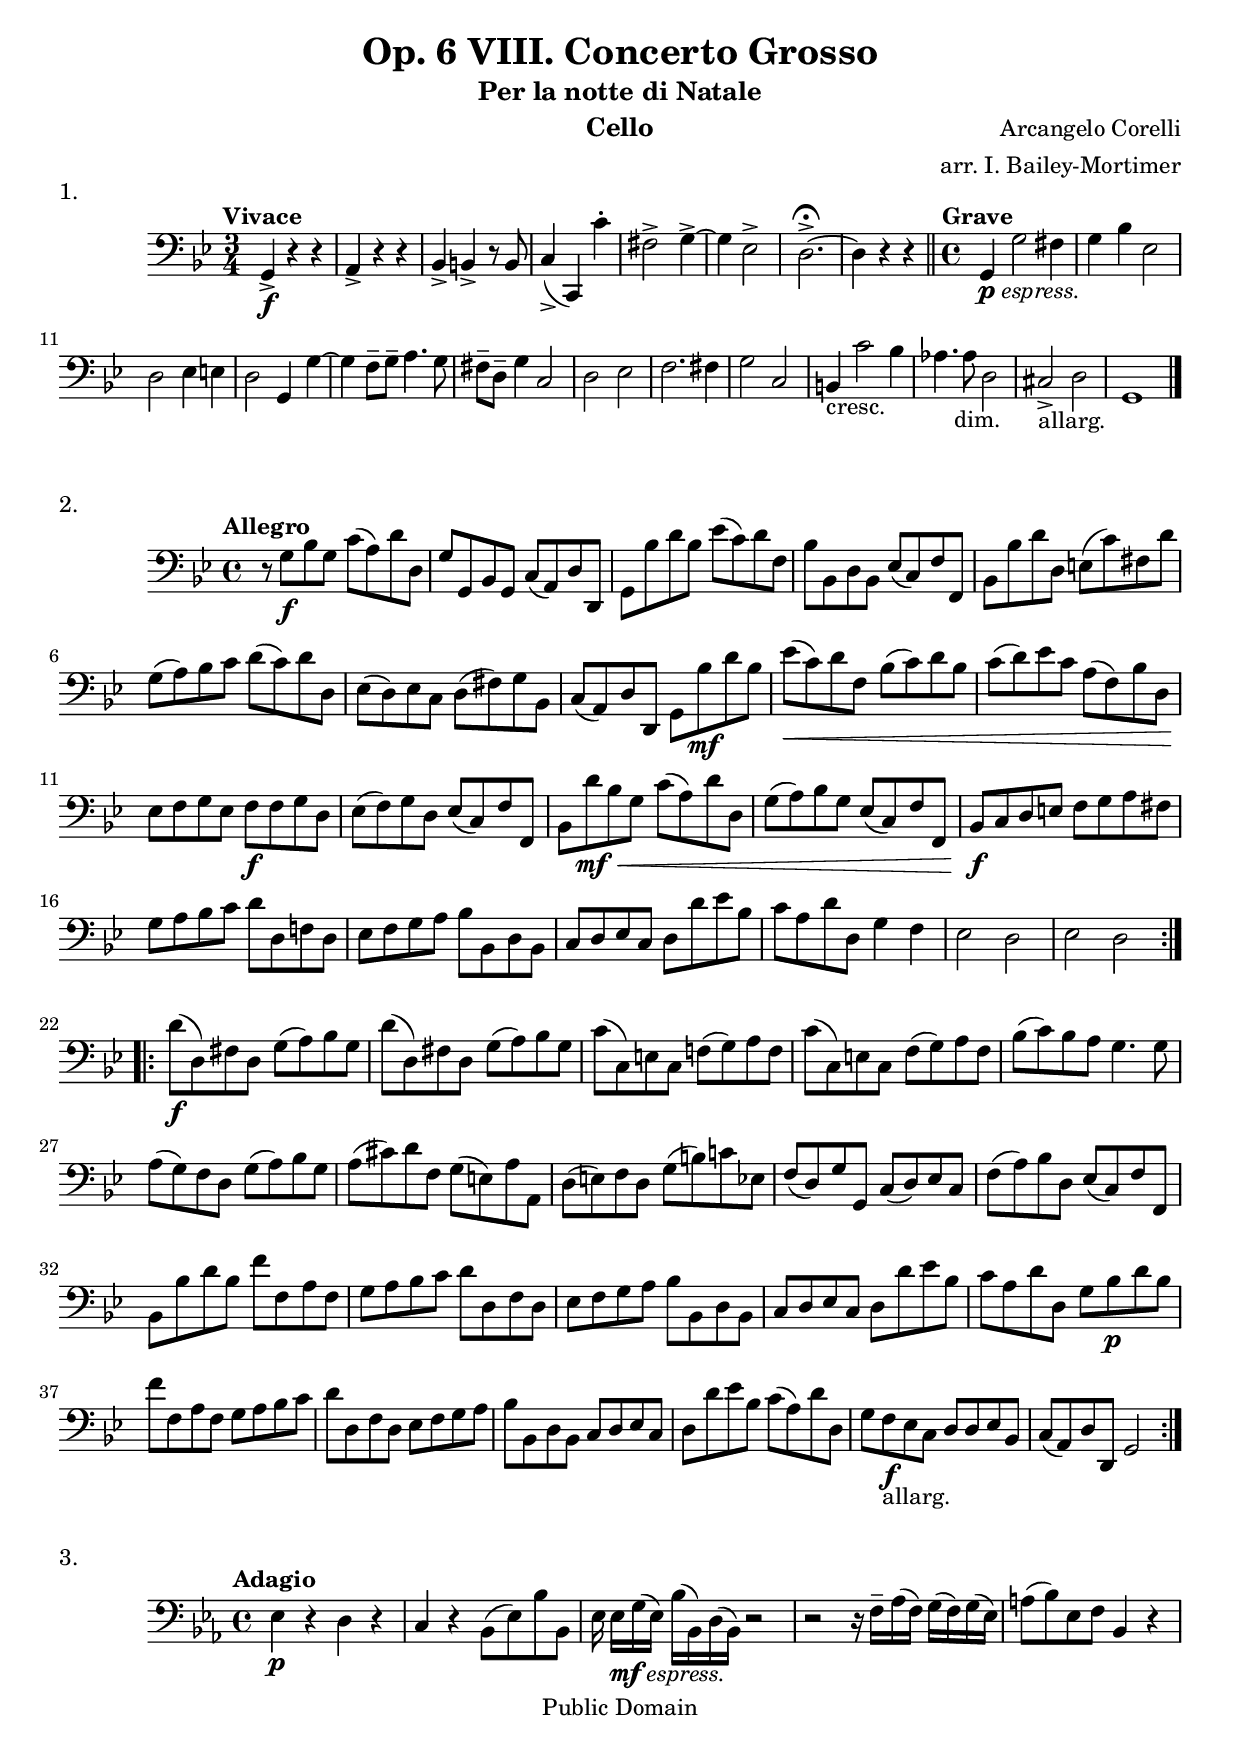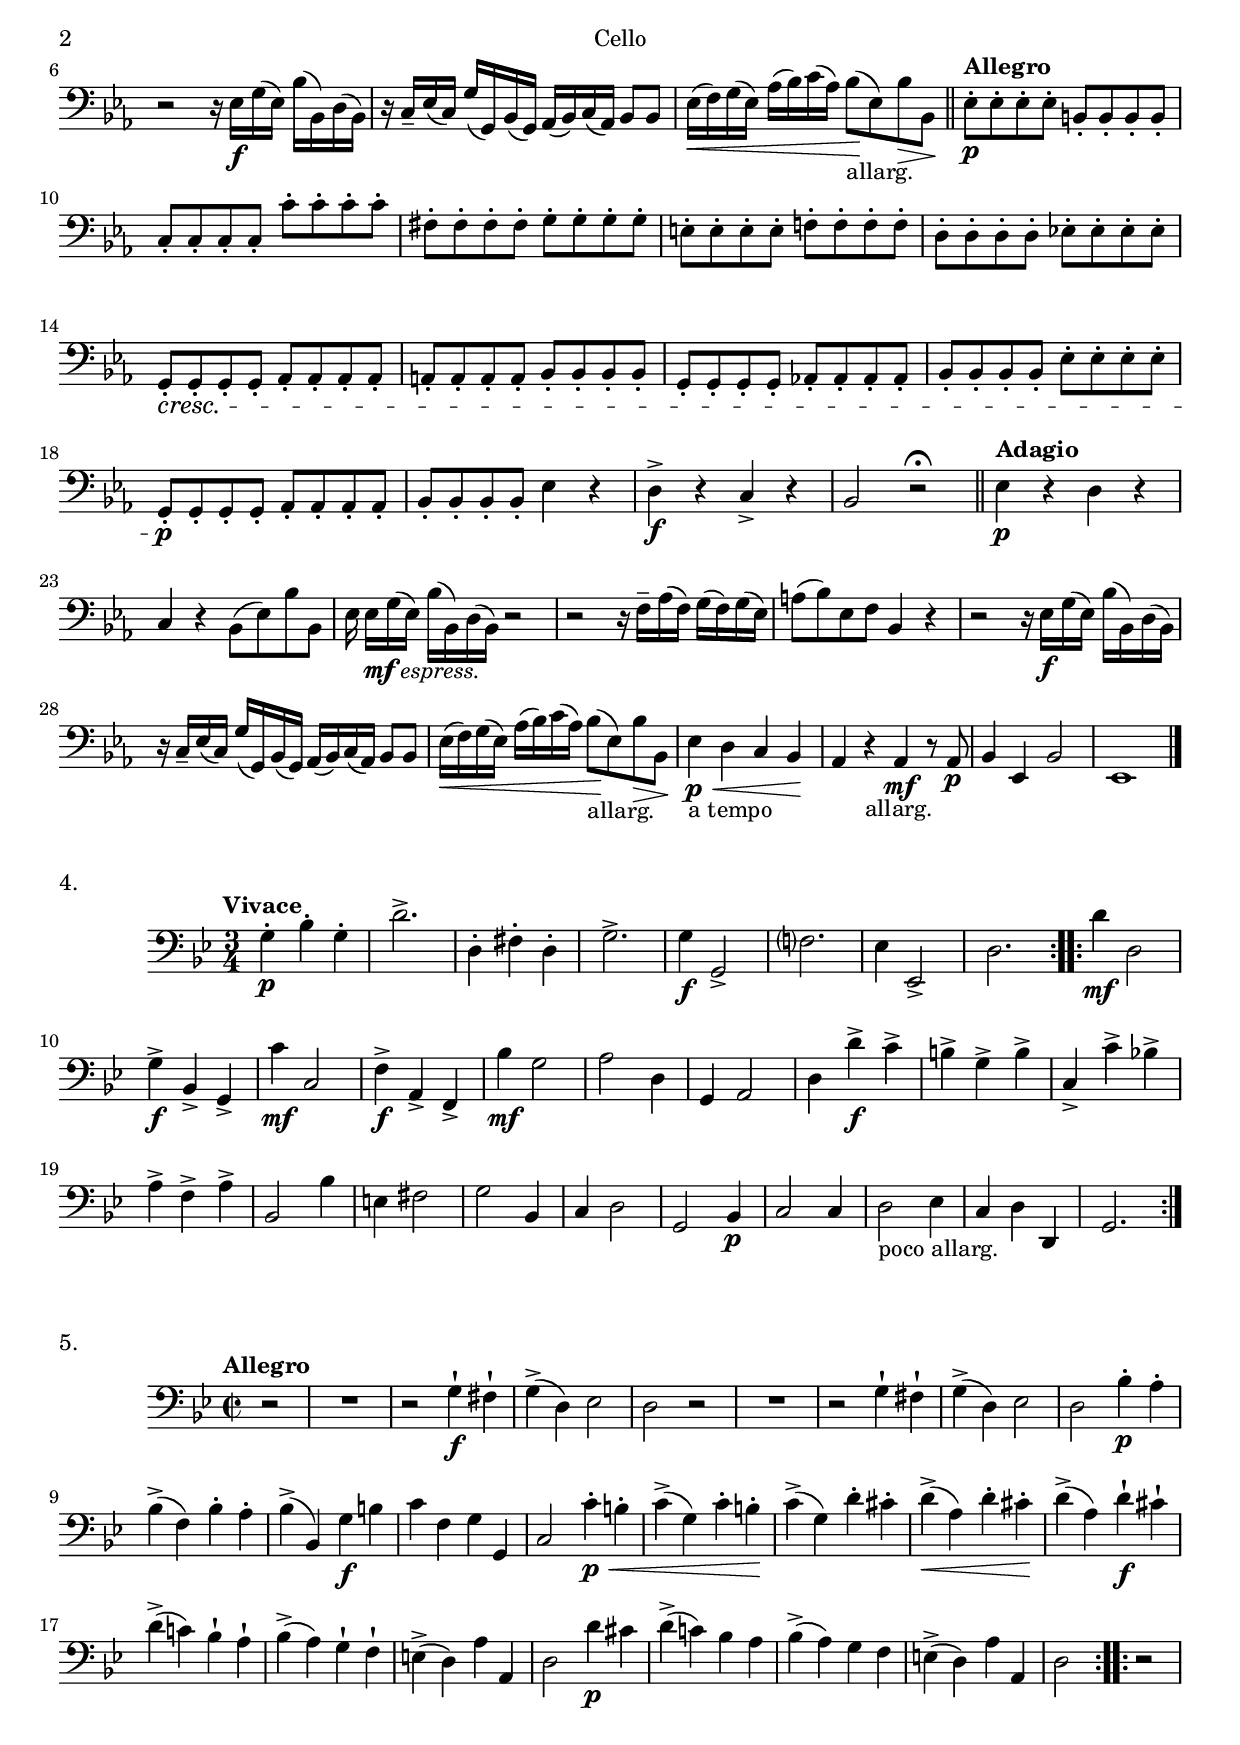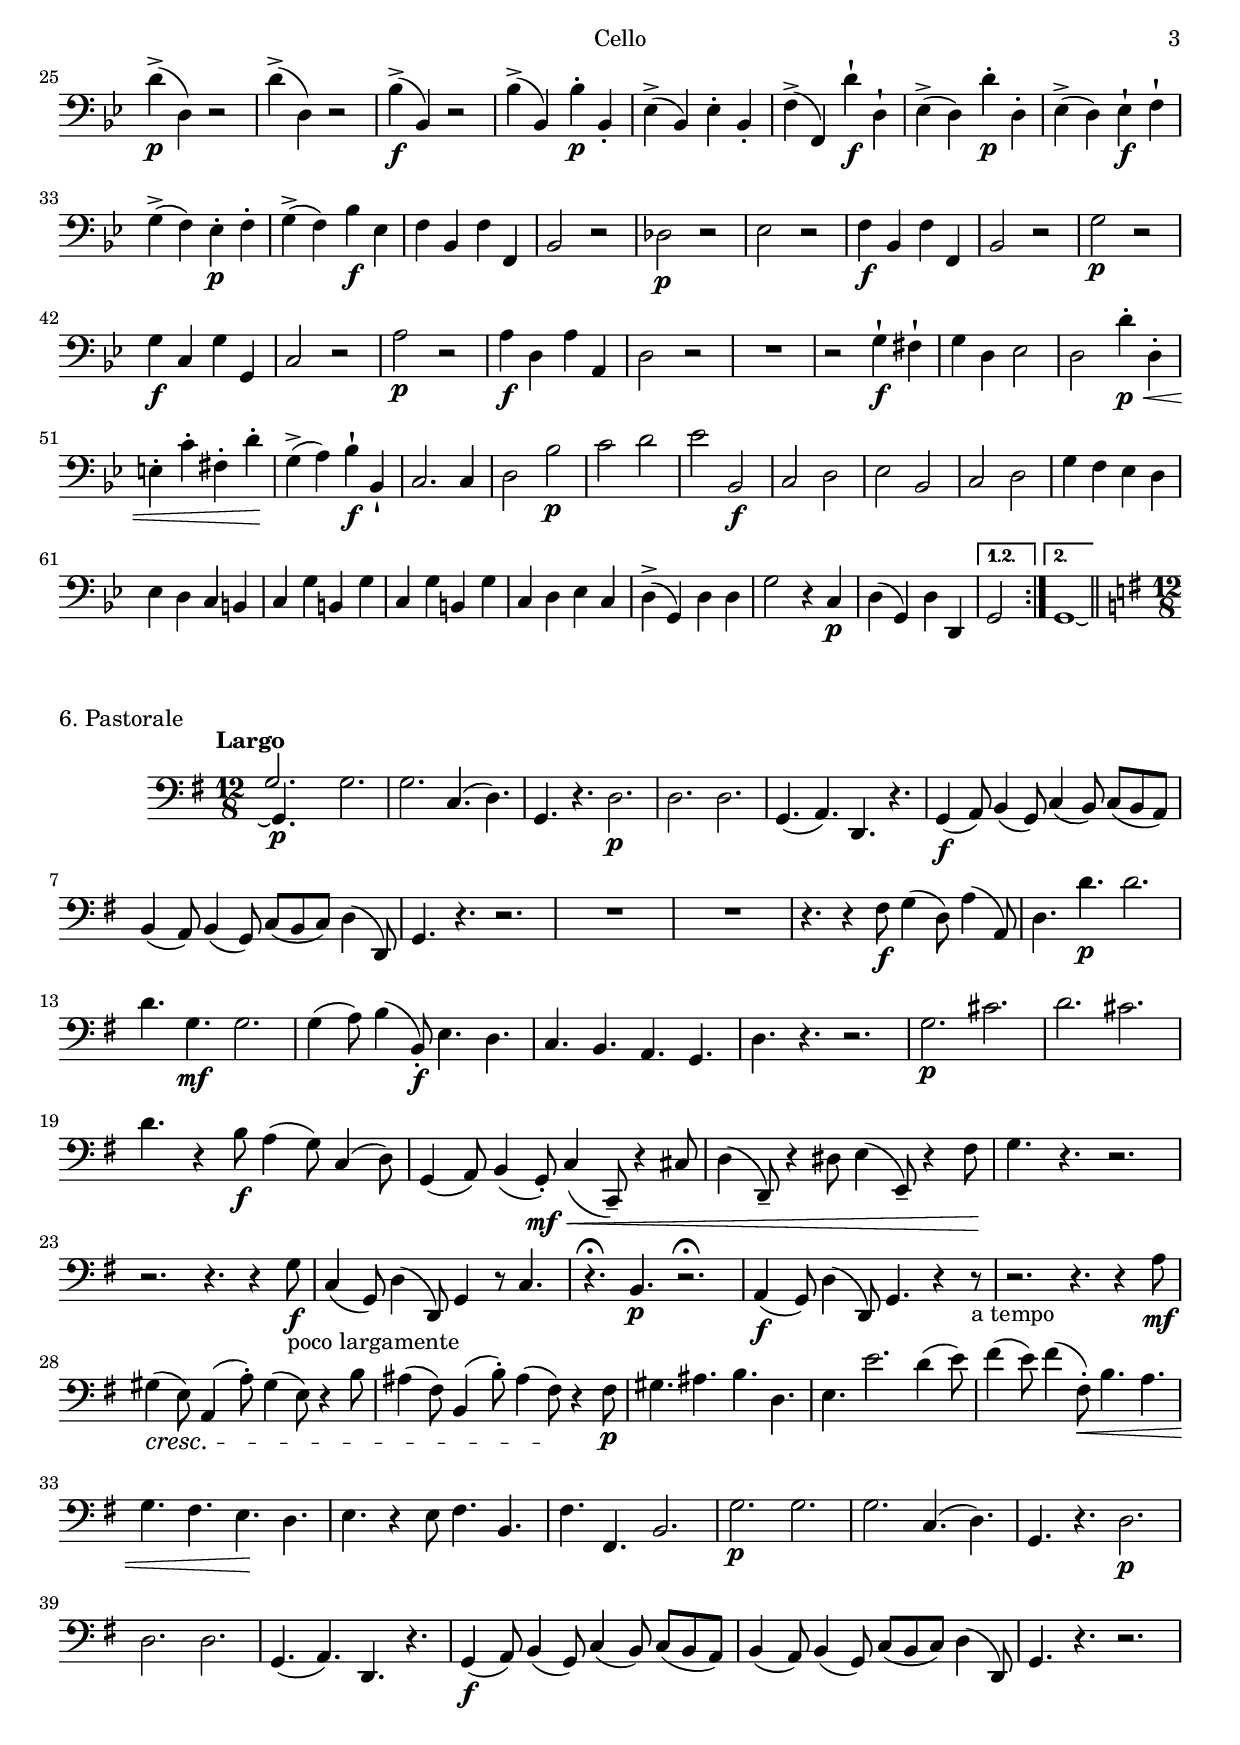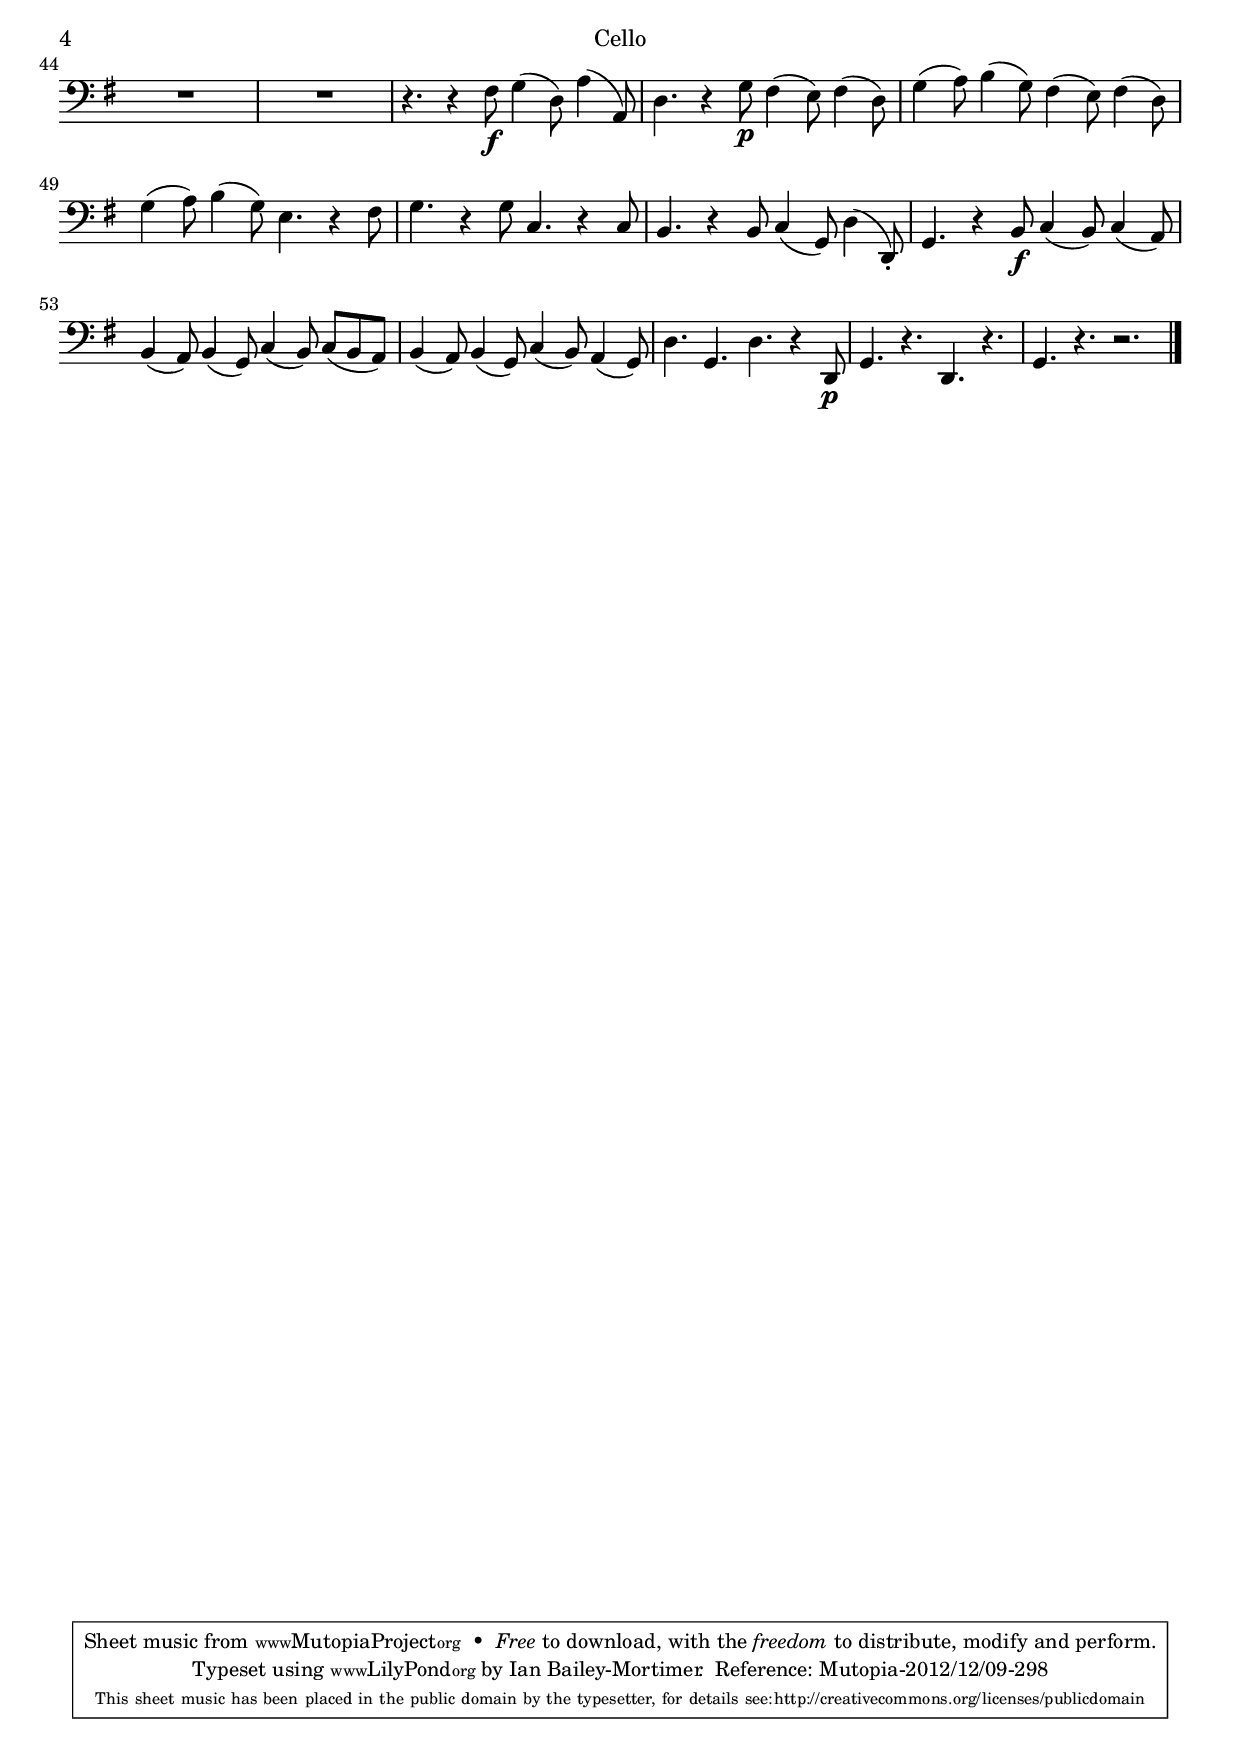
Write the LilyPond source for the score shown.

\version "2.16.0"
\include "global.ly"

\version "2.16.0"

mI =  {
    \context Voice = "mh" {
        \time 3/4
        \key g \minor
        \tempo "Vivace"
        s2.*8 |
        \bar "||"
        \time 4/4
        \tempo "Grave"
        s1*13 |
        \bar "|."
    }
}

mII =  {
    \context Voice = "mh" {
        \time 4/4
        \key g \minor
        \repeat volta 2 {
            \tempo "Allegro"
            s1*21 |
        }
        \break
        \repeat volta 2 {
            s1*21 |
        }
    }
}

mIII =  {
    \context Voice = "mh" {
        \time 4/4
        \key ef \major
        \tempo "Adagio"
        s1*8 |
        \bar "||"
        \tempo "Allegro"
        s1*13 |
        \bar "||"
        \tempo "Adagio"
        s1*12 |
        \bar "|."
    }
}

mIV =  {
    \context Voice = "mh" {
        \time 3/4
        \key g \minor
        \tempo "Vivace"
        \repeat volta 2 {
            s2.*8 |
        }
        \repeat volta 2 {
            s2.*20 |
        }
    }
}

mV =  {
    \context Voice = "mh" {
        \key g \minor
        \time 2/2 \tempo "Allegro" \partial 2
        \repeat volta 2 {
            s2 | s1*23 | s2
        }
        \repeat volta 2 {
            s2 | s1*43 |
        } \alternative {
            { s2 }
            { s2 | \bar "||" \time 12/8 \key g \major}
        }
    }
}

mVI =  {
    \context Voice = "mh" {
        \time 12/8
        \key g \major
        \tempo "Largo"
        s1.*57 |
        \bar "|."
    }
}


\version "2.16.0"

cloIa =  {
    \relative g, {
        g4->\f r r | a-> r r | bf-> b-> r8 b |
        c4->(  c,) c''-. | fs,2-> g4-> ~ | g ef2-> |
        d2.->^\fermata ~ | d4 r r |
    }
}

cloIb =  {
    \relative g, {
        g4-\pesp g'2 fs4 | g bf ef,2 | d ef4 e |
        d2 g,4 g' ~ | g f8-- g-- a4. g8 | fs8-- d-- g4 c,2 |
        d ef | f2. fs4 | g2 c, |
        b4-"cresc." c'2 bf4 | << af4. { s4 s8-"dim." } >> af8 d,2 |
        cs->-"allarg." d | g,1 |
    }
}

cloI = <<\mI {\cloIa \cloIb}>>

cloIIa =  {
    \relative g {
        r8 g\f bf g c(  a) d d, | g g, bf g c(  a) d d, |
        g bf' d bf ef(  c) d f, | bf bf, d bf ef(  c) f f, |
        bf bf' d d, e(  c') fs, d' | g,(  a) bf c d(  c) d d, |
        ef(  d) ef c d(  fs) g bf, | c(  a) d d, g bf'\mf d bf |
        ef\<(  c) d f, bf(  c) d bf | c(  d) ef c a(  f) bf d, |
        ef\! f g ef f\f f g d | ef(  f) g d ef(  c) f f, |
        bf d'\mf\< bf g c(  a) d d, | g(  a) bf g ef(  c) f f, |
        bf\f c d e f g a fs | g a bf c d d, f! d |
        ef f g a bf bf, d bf | c d ef c d d' ef bf |
        c a d d, g4 f | ef2 d | ef d |
    }
}

cloIIb =  {
    \relative d' {
        d8\f(  d,) fs d g(  a) bf g | d'(  d,) fs d g(  a) bf g |
        c(  c,) e c f!(  g) a f | c'(  c,) e c f(  g) a f |
        bf(  c) bf a g4. g8 |
        a(  g) f d g(  a) bf g | a(  cs) d f, g(  e) a a, |
        d(  e) f d g(  b) c! ef, | f(  d) g g, c(  d) ef c |
        f(  a) bf d, ef(  c) f f, | bf bf' d bf f' f, a f |
        g a bf c d d, f d | ef f g a bf bf, d bf |
        c d ef c d d' ef bf | c a d d, g bf\p d bf |
        f' f, a f g a bf c | d d, f d ef f g a |
        bf bf, d bf c d ef c | d d' ef bf c(  a) d d, |
        g f\f-"allarg." ef c d d ef bf | c(  a) d d, g2 |
    }
}

cloII = <<\mII {\repeat volta 2 {\cloIIa} \repeat volta 2 {\cloIIb}}>>

cloIIIa =  {
    \relative ef {
        ef4\p r d r | c r bf8(  ef) bf' bf, | ef16
             ef[-\mfesp g(  ef)] bf'(  bf,) d(  bf)
            r2 |
        r2
            r16 f'-- af(  f) g(  f) g(  ef) |
        a8(  bf) ef, f bf,4 r |
        r2 r16 ef-\f g(  ef) bf'(  bf,) d(  bf) |
        r c-- ef(  c) g'(  g,) bf(  g) af(  bf) c(  af) bf8 bf |
        ef16\<(  f) g(  ef) af(  bf) c(  af)
            bf8\!-"allarg."(  ef,) bf'\> bf,\! |
    }
}

cloIIIb =  {
    \relative ef {
        ef8-.\p ef-. ef-. ef-. b-. b-. b-. b-. |
        c-. c-. c-. c-. c'-. c-. c-. c-. |
        fs,-. fs-. fs-. fs-. g-. g-. g-. g-. |
        e-. e-. e-. e-. f!-. f-. f-. f-. |
        d-. d-. d-. d-. ef!-. ef-. ef-. ef-. |
        g,-.\cresc g-. g-. g-. af-. af-. af-. af-. |
        a-. a-. a-. a-. bf-. bf-. bf-. bf-. |
        g-. g-. g-. g-. af!-. af-. af-. af-. |
        bf-. bf-. bf-. bf-. ef-. ef-. ef-. ef-. |
        g,-.\p g-. g-. g-. af-. af-. af-. af-. |
        bf-. bf-. bf-. bf-. ef4 r |
        d->\f r c-> r | bf2 r2^\fermata |
    }
}

cloIIIc = \cloIIIa

cloIIId =  {
    \relative ef {
        ef4\p-"a tempo"\< d c bf\! |
        af r-"allarg." af\mf r8 af8\p |
        bf4 ef, bf'2 | ef,1 |
    }
}

cloIII = <<\mIII {\cloIIIa \cloIIIb \cloIIIc \cloIIId}>>

cloIVa =  {
    \key g \minor
    \time 3/4
    \relative g {
        g4-.\p bf-. g-. | d'2.-> |
        d,4-. fs-. d-. | g2.-> |
        g4\f g,2-> | f'?2. | ef4 ef,2-> | d'2. |
    }
}

cloIVb =  {
    \relative d' {
        d4\mf d,2 | g4->\f bf,-> g-> | c'\mf c,2 | f4->\f a,-> f-> |
        bf'\mf g2 |
        a2 d,4 | g, a2 |
        d4 d'->\f c-> | b-> g-> b-> |
        c,-> c'-> bf!-> | a-> f-> a-> |
        bf,2 bf'4 |
        e, fs2 | g2 bf,4 | c d2 |
        g, bf4\p c2 c4 |
        d2-"poco allarg." ef4 | c d d, | g2. |
    }
}

cloIV = <<\mIV {\repeat volta 2 {\cloIVa} \repeat volta 2 {\cloIVb}}>>

cloVa =  {
    \relative g {
        r2 | R1 | r2
        g4-|\f fs-| | g->(  d) ef2 | d
        r2 | R1 | r2
        g4-| fs-| | g->(  d) ef2 | d
        bf'4-.\p a-. | bf->(  f) bf-. a-. | bf->(  bf,)
        g'\f b | c f, g g, | c2
        c'4-.\p\< b-. | c->(  g) c-. b-.\! | c->(  g)
        d'-. cs-. | d->\<(  a) d-. cs-.\! | d->(  a)
        d-|\f cs-| | d->(  c!) bf-| a-| | bf->(  a)
        g-| f-| | e->(  d) a' a, | d2
        d'4\p cs | d->(  c!) bf a | bf->(  a)
        g f | e->(  d) a' a, | d2
    }
}

cloVb =  {
    \relative d' {
        r2 | d4->\p(  d,) r2 | d'4->(  d,)
        r2 | bf'4->\f(  bf,) r2 | bf'4->(  bf,)
        bf'-.\p bf,-. | ef->(  bf) ef-. bf-. | f'->(  f,)
        d''-|\f d,-| | ef->(  d) d'-.\p d,-. | ef->(  d)
        ef-|\f f-| | g->(  f) ef-.\p f-. | g->(  f)
        bf\f ef, | f bf, f' f, | bf2 r |
        df\p r | ef r | f4\f bf, f' f, |
        bf2 r | g'\p r | g4\f c, g' g, |
        c2 r | a'\p r | a4\f d, a' a, | d2
        r2 | R1 | r2
        g4-|\f fs-| | g d ef2 | d
        d'4-.\p\< d,-. | e-. c'-. fs,-. d'-.\! | g,->(  a)
        bf-|\f bf,-| | c2. c4 | d2
        bf'\p | c d | ef
        bf,\f | c d | ef
        bf | c d |
        g4 f ef d | ef d c b | c g' b, g' | c, g' b, g' |
        c, d ef c | d->(  g,) d' d | g2 r4
        c,\p d(  g,) d' d, |
    }
}

cloV = <<\mV {\partial 2 \repeat volta 2 {\cloVa} \repeat volta 2 {\cloVb} \alternative {g,2} {g,1\laissezVibrer}}>>

cloVI =  <<\mVI {
    \relative g, {
        <<\new Voice {\voiceFour\stemUp g4.\p\repeatTie} \new Voice {\voiceOne g'2.} >>\oneVoice g2. | g c,4.(  d) | g, r d'2.\p | d d | g,4.(  a) d, r |
        g4\f(  a8) b4(  g8) c4(  b8) c( b  a) | b4(  a8) b4(  g8) c( b  c) d4(  d,8) |
        g4.
        %
        r4. r2. | R1. | R1. | r4. r4
        fs'8\f g4(  d8) a'4(  a,8) | d4.
        d'4.\p d2. | d4. g,\mf g2. | g4(  a8) b4(
         b,8)-.\f e4. d | c b a g | d' r4.
        %
        r2. | g2.\p
        cs | d cs | d4. r4
        b8\f a4(  g8) c,4(  d8) | g,4(  a8) b4(
         g8)-.\mf\< c4(  c,8)-- r4
        cs'8 | d4(  d,8)-- r4 ds'8 e4(  e,8)-- r4 fs'8\! | g4.
        r4. r2. | r2. r4. r4
        g8\f-"poco largamente" | c,4(  g8) d'4(  d,8) g4 r8 c4. |
        r4.^\fermata
        b\p
        r2.^\fermata |
        a4\f(  g8) d'4(  d,8) g4. r4
        %
        r8-"a tempo" \noBreak |
        r2. r4. r4
        a'8\mf |
        gs4(\cresc  e8) a,4(  a'8)-. gs4(  e8) r4
        b'8 | as4(  fs8) b,4(  b'8)-. as4(  fs8)\! r4
        fs8\p | gs4. as b d, |
        e4. e'2. d4(  e8) | fs4(  e8) fs4(  fs,8)-.\< b4. a |
        g fs e\! d | e r4
        e8 fs4. b, | fs' fs, b2. |
        %
        g'2.\p g | g c,4.(  d) | g, r d'2.\p | d d | g,4.(  a) d, r |
        g4\f(  a8) b4(  g8) c4(  b8) c( b  a) | b4(  a8) b4(  g8) c( b  c) d4(  d,8) |
        g4.
        %
        r4. r2. | R1. | R1. | r4. r4
        fs'8\f g4(  d8) a'4(  a,8) | d4. r4
        %
        g8\p fs4(  e8) fs4(  d8) | g4(  a8) b4(  g8)
        fs4(  e8) fs4(  d8) | g4(  a8) b4(  g8) e4. r4
        fs8 | g4. r4 g8 c,4. r4 c8 | b4. r4
        b8 c4(  g8) d'4(  d,8)-. | g4. r4
        %
        b8\f c4(  b8) c4(  a8) | b4(  a8) b4(  g8) c4(  b8) c( b  a) |
        b4(  a8) b4(  g8) c4(  b8) a4(  g8) | d'4. g, d' r4
        d,8\p | g4. r d r | g r r2. |
    }
}>>


\header {
    instrument = "Cello"
}

\score {
     \context Staff <<
        \clef bass
        \padtext \textUp \cloI
    >>
    \header {
        piece = "1."
    }
    \layout { }
}

\score {
     \context Staff <<
        \clef bass
        \padtext \textUp \cloII
    >>
    \header {
        piece = "2."
    }
    \layout { }
}

\score {
     \context Staff <<
        \clef bass
        \context Voice = "vm" \mIII
        \padtext \textUp \cloIII
    >>
    \header {
        piece = "3."
    }
    \layout { }
}

\score {
     \context Staff <<
        \clef bass
        \padtext \textUp \cloIV
    >>
    \header {
        piece = "4."
    }
    \layout { }
}

\score {
     \context Staff <<
        \clef bass
        \padtext \textUp \cloV
    >>
    \header {
        piece = "5."
    }
    \layout { }
}

\score {
     \context Staff <<
        \clef bass
        \padtext \textUp \cloVI
    >>
    \header {
        piece = "6. Pastorale"
    }
    \layout { }
}

